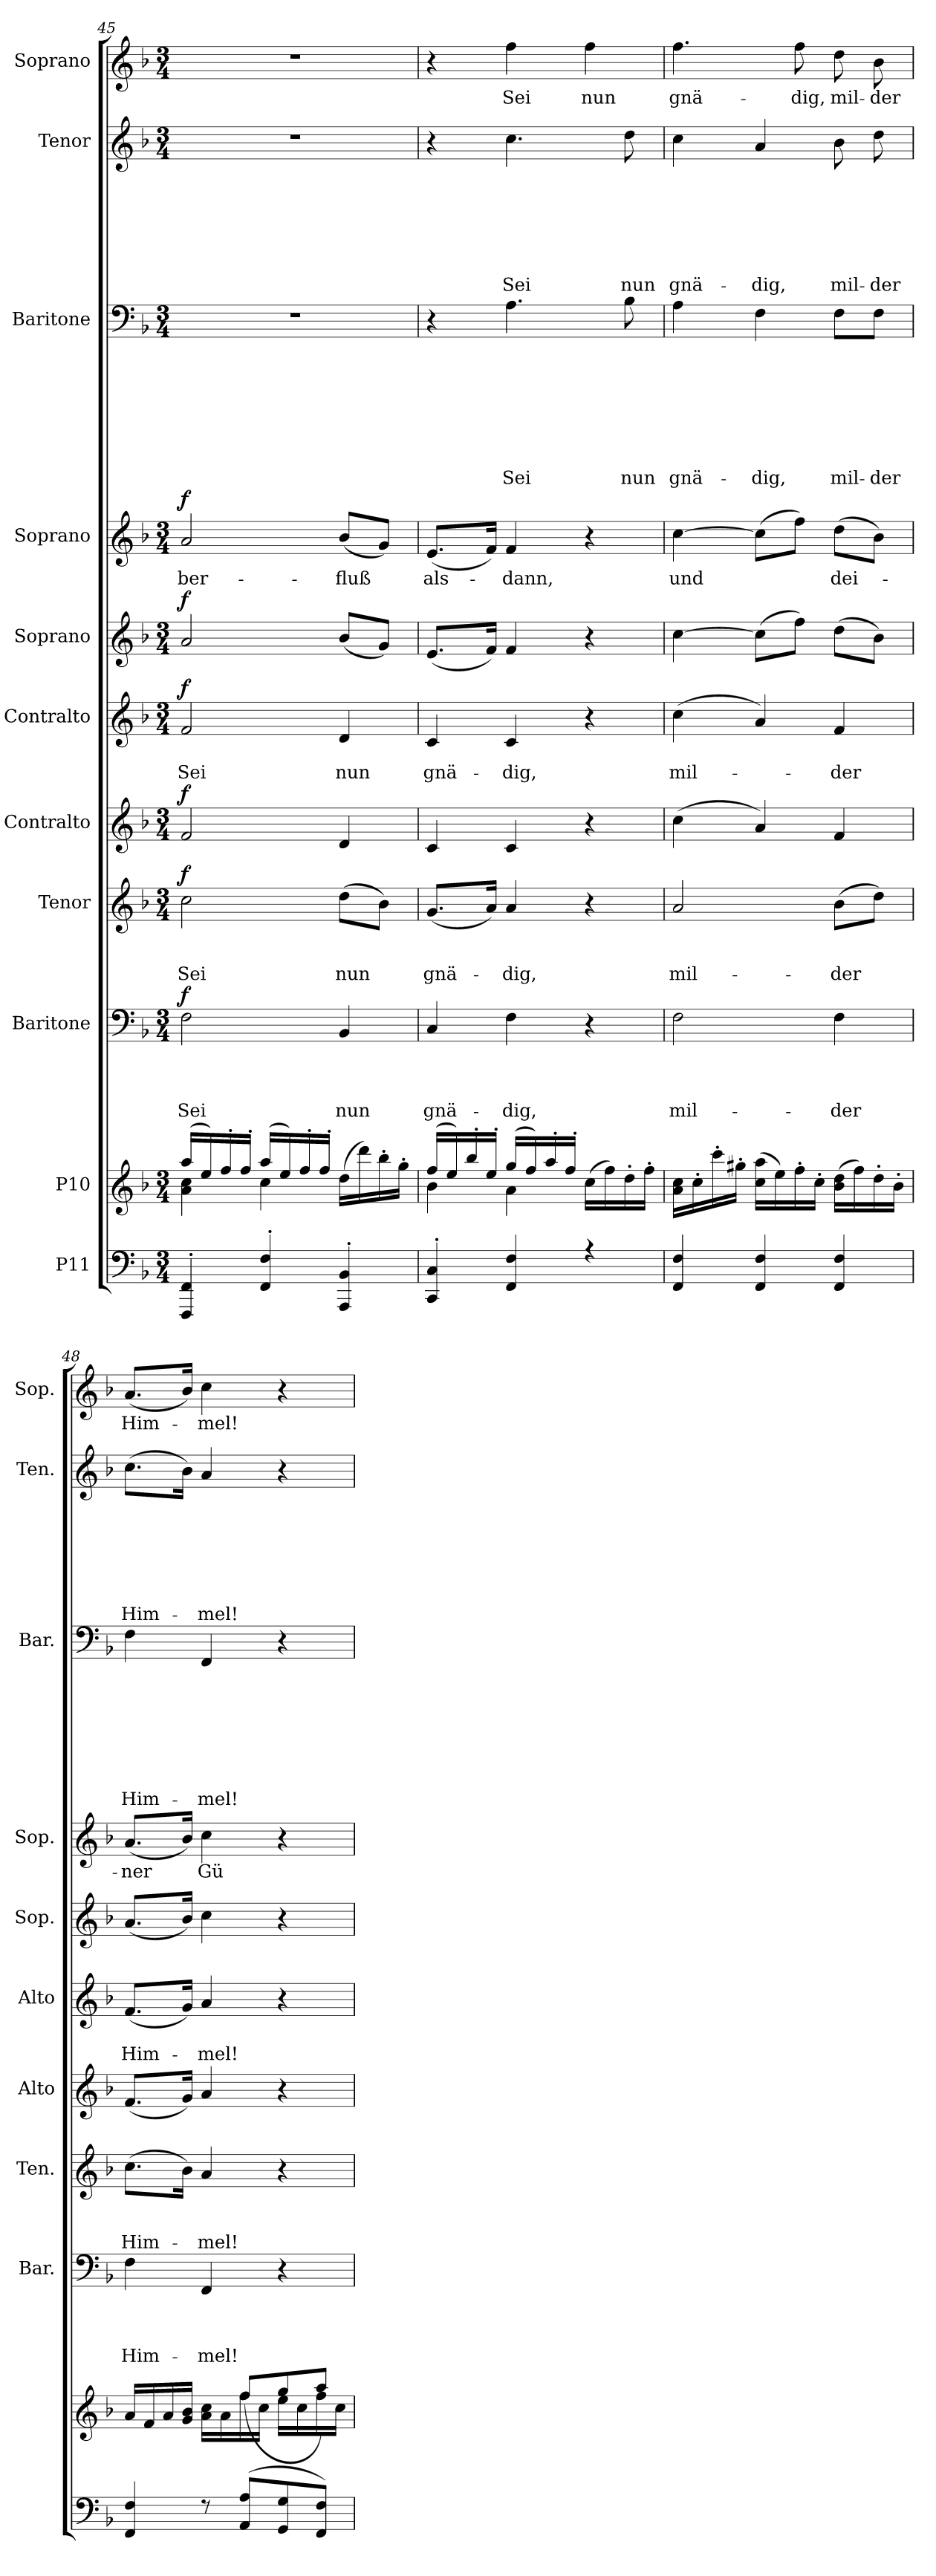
**kern	**kern	**kern	**text	**text	**text	**text	**dynam	**kern	**text	**text	**text	**dynam	**kern	**dynam	**kern	**text	**text	**dynam	**kern	**dynam	**kern	**text	**dynam	**kern	**text	**text	**text	**text	**text	**text	**text	**text	**kern	**text	**text	**text	**text	**text	**text	**text	**kern	**text
*part11	*part10	*part9	*part9	*part9	*part9	*part9	*part9	*part8	*part8	*part8	*part8	*part8	*part7	*part7	*part6	*part6	*part6	*part6	*part5	*part5	*part4	*part4	*part4	*part3	*part3	*part3	*part3	*part3	*part3	*part3	*part3	*part3	*part2	*part2	*part2	*part2	*part2	*part2	*part2	*part2	*part1	*part1
*staff11	*staff10	*staff9	*staff9	*staff9	*staff9	*staff9	*staff9	*staff8	*staff8	*staff8	*staff8	*staff8	*staff7	*staff7	*staff6	*staff6	*staff6	*staff6	*staff5	*staff5	*staff4	*staff4	*staff4	*staff3	*staff3	*staff3	*staff3	*staff3	*staff3	*staff3	*staff3	*staff3	*staff2	*staff2	*staff2	*staff2	*staff2	*staff2	*staff2	*staff2	*staff1	*staff1
*I"P11	*I"P10	*I"Baritone	*	*	*	*	*	*I"Tenor	*	*	*	*	*I"Contralto	*	*I"Contralto	*	*	*	*I"Soprano	*	*I"Soprano	*	*	*I"Baritone	*	*	*	*	*	*	*	*	*I"Tenor	*	*	*	*	*	*	*	*I"Soprano	*
*	*	*I'Bar.	*	*	*	*	*	*I'Ten.	*	*	*	*	*I'Alto	*	*I'Alto	*	*	*	*I'Sop.	*	*I'Sop.	*	*	*I'Bar.	*	*	*	*	*	*	*	*	*I'Ten.	*	*	*	*	*	*	*	*I'Sop.	*
*clefF4	*clefG2	*clefF4	*	*	*	*	*	*clefG2	*	*	*	*	*clefG2	*	*clefG2	*	*	*	*clefG2	*	*clefG2	*	*	*clefF4	*	*	*	*	*	*	*	*	*clefG2	*	*	*	*	*	*	*	*clefG2	*
*	*	*	*	*	*	*	*	*ITrd7c12	*	*	*	*	*	*	*	*	*	*	*	*	*	*	*	*	*	*	*	*	*	*	*	*	*ITrd7c12	*	*	*	*	*	*	*	*	*
*k[b-]	*k[b-]	*k[b-]	*	*	*	*	*	*k[b-]	*	*	*	*	*k[b-]	*	*k[b-]	*	*	*	*k[b-]	*	*k[b-]	*	*	*k[b-]	*	*	*	*	*	*	*	*	*k[b-]	*	*	*	*	*	*	*	*k[b-]	*
*F:	*F:	*F:	*	*	*	*	*	*F:	*	*	*	*	*F:	*	*F:	*	*	*	*F:	*	*F:	*	*	*F:	*	*	*	*	*	*	*	*	*F:	*	*	*	*	*	*	*	*F:	*
*M3/4	*M3/4	*M3/4	*	*	*	*	*	*M3/4	*	*	*	*	*M3/4	*	*M3/4	*	*	*	*M3/4	*	*M3/4	*	*	*M3/4	*	*	*	*	*	*	*	*	*M3/4	*	*	*	*	*	*	*	*M3/4	*
=45	=45	=45	=45	=45	=45	=45	=45	=45	=45	=45	=45	=45	=45	=45	=45	=45	=45	=45	=45	=45	=45	=45	=45	=45	=45	=45	=45	=45	=45	=45	=45	=45	=45	=45	=45	=45	=45	=45	=45	=45	=45	=45
*^	*^	*	*	*	*	*	*	*	*	*	*	*	*	*	*	*	*	*	*	*	*	*	*	*	*	*	*	*	*	*	*	*	*	*	*	*	*	*	*	*	*	*
*	*	*	*^	*	*	*	*	*	*	*	*	*	*	*	*	*	*	*	*	*	*	*	*	*	*	*	*	*	*	*	*	*	*	*	*	*	*	*	*	*	*	*	*	*
!	!	!	!	!	!	!	!	!	!LO:LY:b	!LO:DY:a	!	!	!	!LO:LY:b	!LO:DY:a	!	!LO:DY:a	!	!	!LO:LY:b	!LO:DY:a	!	!LO:DY:a	!	!LO:LY:b	!LO:DY:a	!LO:N:vis=1	!	!	!	!	!	!	!	!	!LO:N:vis=1	!	!	!	!	!	!	!	!LO:N:vis=1	!
4FFF/'> 4FF/'>	2.ryy	2.ryy	4a\ 4cc\	(>16aa/LL	2F\	.	.	.	Sei	f	2c\	.	.	Sei	f	2f/	f	2f/	.	Sei	f	2a/	f	2a/	-ber-	f	2.r	.	.	.	.	.	.	.	.	2.r	.	.	.	.	.	.	.	2.r	.
.	.	.	.	16ee/)	.	.	.	.	.	.	.	.	.	.	.	.	.	.	.	.	.	.	.	.	.	.	.	.	.	.	.	.	.	.	.	.	.	.	.	.	.	.	.	.	.
.	.	.	.	16ff'>/	.	.	.	.	.	.	.	.	.	.	.	.	.	.	.	.	.	.	.	.	.	.	.	.	.	.	.	.	.	.	.	.	.	.	.	.	.	.	.	.	.
.	.	.	.	16ff'>/JJ	.	.	.	.	.	.	.	.	.	.	.	.	.	.	.	.	.	.	.	.	.	.	.	.	.	.	.	.	.	.	.	.	.	.	.	.	.	.	.	.	.
4FF/'> 4F/'>	.	.	4cc\	(>16aa/LL	.	.	.	.	.	.	.	.	.	.	.	.	.	.	.	.	.	.	.	.	.	.	.	.	.	.	.	.	.	.	.	.	.	.	.	.	.	.	.	.	.
.	.	.	.	16ee/)	.	.	.	.	.	.	.	.	.	.	.	.	.	.	.	.	.	.	.	.	.	.	.	.	.	.	.	.	.	.	.	.	.	.	.	.	.	.	.	.	.
.	.	.	.	16ff'>/	.	.	.	.	.	.	.	.	.	.	.	.	.	.	.	.	.	.	.	.	.	.	.	.	.	.	.	.	.	.	.	.	.	.	.	.	.	.	.	.	.
.	.	.	.	16ff'>/JJ	.	.	.	.	.	.	.	.	.	.	.	.	.	.	.	.	.	.	.	.	.	.	.	.	.	.	.	.	.	.	.	.	.	.	.	.	.	.	.	.	.
!	!	!	!	!	!	!	!	!	!LO:LY:b	!	!	!	!	!LO:LY:b	!	!	!	!	!	!LO:LY:b	!	!	!	!	!LO:LY:b	!	!	!	!	!	!	!	!	!	!	!	!	!	!	!	!	!	!	!	!
4AAA/'> 4BB-/'>	.	.	4ryy	(>16dd\LL	4BB-/	.	.	.	nun	.	(>8d\L	.	.	nun	.	4d/	.	4d/	.	nun	.	(<8b-/L	.	(<8b-/L	-fluß	.	.	.	.	.	.	.	.	.	.	.	.	.	.	.	.	.	.	.	.
.	.	.	.	16ddd\)	.	.	.	.	.	.	.	.	.	.	.	.	.	.	.	.	.	.	.	.	.	.	.	.	.	.	.	.	.	.	.	.	.	.	.	.	.	.	.	.	.
.	.	.	.	16bb-'>\	.	.	.	.	.	.	8B-\J)	.	.	.	.	.	.	.	.	.	.	8g/J)	.	8g/J)	.	.	.	.	.	.	.	.	.	.	.	.	.	.	.	.	.	.	.	.	.
.	.	.	.	16gg'>\JJ	.	.	.	.	.	.	.	.	.	.	.	.	.	.	.	.	.	.	.	.	.	.	.	.	.	.	.	.	.	.	.	.	.	.	.	.	.	.	.	.	.
=46	=46	=46	=46	=46	=46	=46	=46	=46	=46	=46	=46	=46	=46	=46	=46	=46	=46	=46	=46	=46	=46	=46	=46	=46	=46	=46	=46	=46	=46	=46	=46	=46	=46	=46	=46	=46	=46	=46	=46	=46	=46	=46	=46	=46	=46
!	!	!	!	!	!	!	!	!	!LO:LY:b	!	!	!	!	!LO:LY:b	!	!	!	!	!	!LO:LY:b	!	!	!	!	!LO:LY:b	!	!	!	!	!	!	!	!	!	!	!	!	!	!	!	!	!	!	!	!
4CC/'> 4C/'>	2.ryy	2.ryy	4b-\	(>16ff/LL	4C/	.	.	.	gnä-	.	(<8.G/L	.	.	gnä-	.	4c/	.	4c/	.	gnä-	.	(<8.e/L	.	(<8.e/L	als-	.	4r	.	.	.	.	.	.	.	.	4r	.	.	.	.	.	.	.	4r	.
.	.	.	.	16ee/)	.	.	.	.	.	.	.	.	.	.	.	.	.	.	.	.	.	.	.	.	.	.	.	.	.	.	.	.	.	.	.	.	.	.	.	.	.	.	.	.	.
.	.	.	.	16bb-'>/	.	.	.	.	.	.	.	.	.	.	.	.	.	.	.	.	.	.	.	.	.	.	.	.	.	.	.	.	.	.	.	.	.	.	.	.	.	.	.	.	.
.	.	.	.	16ee'>/JJ	.	.	.	.	.	.	16A/Jk)	.	.	.	.	.	.	.	.	.	.	16f/Jk)	.	16f/Jk)	.	.	.	.	.	.	.	.	.	.	.	.	.	.	.	.	.	.	.	.	.
!	!	!	!	!	!	!	!	!	!LO:LY:b	!	!	!	!	!LO:LY:b	!	!	!	!	!	!LO:LY:b	!	!	!	!	!LO:LY:b	!	!	!	!	!	!	!	!	!	!LO:LY:b	!	!	!	!	!	!	!	!LO:LY:b	!	!LO:LY:b
4FF/ 4F/	.	.	4a\	(>16gg/LL	4F\	.	.	.	-dig,	.	4A/	.	.	-dig,	.	4c/	.	4c/	.	-dig,	.	4f/	.	4f/	-dann,	.	4.A\	.	.	.	.	.	.	.	Sei	4.c\	.	.	.	.	.	.	Sei	4ff\	Sei
.	.	.	.	16ff/)	.	.	.	.	.	.	.	.	.	.	.	.	.	.	.	.	.	.	.	.	.	.	.	.	.	.	.	.	.	.	.	.	.	.	.	.	.	.	.	.	.
.	.	.	.	16aa'>/	.	.	.	.	.	.	.	.	.	.	.	.	.	.	.	.	.	.	.	.	.	.	.	.	.	.	.	.	.	.	.	.	.	.	.	.	.	.	.	.	.
.	.	.	.	16ff'>/JJ	.	.	.	.	.	.	.	.	.	.	.	.	.	.	.	.	.	.	.	.	.	.	.	.	.	.	.	.	.	.	.	.	.	.	.	.	.	.	.	.	.
!	!	!	!	!	!	!	!	!	!	!	!	!	!	!	!	!	!	!	!	!	!	!	!	!	!	!	!	!	!	!	!	!	!	!	!	!	!	!	!	!	!	!	!	!	!LO:LY:b
4r	.	.	4ryy	(>16cc\LL	4r	.	.	.	.	.	4r	.	.	.	.	4r	.	4r	.	.	.	4r	.	4r	.	.	.	.	.	.	.	.	.	.	.	.	.	.	.	.	.	.	.	4ff\	nun
.	.	.	.	16ff\)	.	.	.	.	.	.	.	.	.	.	.	.	.	.	.	.	.	.	.	.	.	.	.	.	.	.	.	.	.	.	.	.	.	.	.	.	.	.	.	.	.
!	!	!	!	!	!	!	!	!	!	!	!	!	!	!	!	!	!	!	!	!	!	!	!	!	!	!	!	!	!	!	!	!	!	!	!LO:LY:b	!	!	!	!	!	!	!	!LO:LY:b	!	!
.	.	.	.	16dd'>\	.	.	.	.	.	.	.	.	.	.	.	.	.	.	.	.	.	.	.	.	.	.	8B-\	.	.	.	.	.	.	.	nun	8d\	.	.	.	.	.	.	nun	.	.
.	.	.	.	16ff'>\JJ	.	.	.	.	.	.	.	.	.	.	.	.	.	.	.	.	.	.	.	.	.	.	.	.	.	.	.	.	.	.	.	.	.	.	.	.	.	.	.	.	.
!!LO:PB:g=z
=47	=47	=47	=47	=47	=47	=47	=47	=47	=47	=47	=47	=47	=47	=47	=47	=47	=47	=47	=47	=47	=47	=47	=47	=47	=47	=47	=47	=47	=47	=47	=47	=47	=47	=47	=47	=47	=47	=47	=47	=47	=47	=47	=47	=47	=47
!	!	!	!	!	!	!	!	!	!LO:LY:b	!	!	!	!	!LO:LY:b	!	!	!	!	!	!LO:LY:b	!	!	!	!	!LO:LY:b	!	!	!	!	!	!	!	!	!	!LO:LY:b	!	!	!	!	!	!	!	!LO:LY:b	!	!LO:LY:b
4FF/ 4F/	2.ryy	2.ryy	2.ryy	16a\ 16cc\LL	2F\	.	.	.	mil-	.	2A/	.	.	mil-	.	(>4cc\	.	(>4cc\	.	mil-	.	[>4cc\	.	[>4cc\	und	.	4A\	.	.	.	.	.	.	.	gnä-	4c\	.	.	.	.	.	.	gnä-	4.ff\	gnä-
.	.	.	.	16cc'>\	.	.	.	.	.	.	.	.	.	.	.	.	.	.	.	.	.	.	.	.	.	.	.	.	.	.	.	.	.	.	.	.	.	.	.	.	.	.	.	.	.
.	.	.	.	16ccc'>\	.	.	.	.	.	.	.	.	.	.	.	.	.	.	.	.	.	.	.	.	.	.	.	.	.	.	.	.	.	.	.	.	.	.	.	.	.	.	.	.	.
.	.	.	.	16gg#X'>\JJ	.	.	.	.	.	.	.	.	.	.	.	.	.	.	.	.	.	.	.	.	.	.	.	.	.	.	.	.	.	.	.	.	.	.	.	.	.	.	.	.	.
!	!	!	!	!	!	!	!	!	!	!	!	!	!	!	!	!	!	!	!	!	!	!	!	!	!	!	!	!	!	!	!	!	!	!	!LO:LY:b	!	!	!	!	!	!	!	!LO:LY:b	!	!
4FF/ 4F/	.	.	.	(>16cc\ 16aa\LL	.	.	.	.	.	.	.	.	.	.	.	4a/)	.	4a/)	.	.	.	(>8cc\L]	.	(>8cc\L]	.	.	4F\	.	.	.	.	.	.	.	-dig,	4A/	.	.	.	.	.	.	-dig,	.	.
.	.	.	.	16ee\)	.	.	.	.	.	.	.	.	.	.	.	.	.	.	.	.	.	.	.	.	.	.	.	.	.	.	.	.	.	.	.	.	.	.	.	.	.	.	.	.	.
!	!	!	!	!	!	!	!	!	!	!	!	!	!	!	!	!	!	!	!	!	!	!	!	!	!	!	!	!	!	!	!	!	!	!	!	!	!	!	!	!	!	!	!	!	!LO:LY:b
.	.	.	.	16ff'>\	.	.	.	.	.	.	.	.	.	.	.	.	.	.	.	.	.	8ff\J)	.	8ff\J)	.	.	.	.	.	.	.	.	.	.	.	.	.	.	.	.	.	.	.	8ff\	-dig,
.	.	.	.	16cc'>\JJ	.	.	.	.	.	.	.	.	.	.	.	.	.	.	.	.	.	.	.	.	.	.	.	.	.	.	.	.	.	.	.	.	.	.	.	.	.	.	.	.	.
!	!	!	!	!	!	!	!	!	!LO:LY:b	!	!	!	!	!LO:LY:b	!	!	!	!	!	!LO:LY:b	!	!	!	!	!LO:LY:b	!	!	!	!	!	!	!	!	!	!LO:LY:b	!	!	!	!	!	!	!	!LO:LY:b	!	!LO:LY:b
4FF/ 4F/	.	.	.	(>16b-\ 16dd\LL	4F\	.	.	.	-der	.	(>8B-\L	.	.	-der	.	4f/	.	4f/	.	-der	.	(>8dd\L	.	(>8dd\L	dei-	.	8F\L	.	.	.	.	.	.	.	mil-	8B-\	.	.	.	.	.	.	mil-	8dd\	mil-
.	.	.	.	16ff\)	.	.	.	.	.	.	.	.	.	.	.	.	.	.	.	.	.	.	.	.	.	.	.	.	.	.	.	.	.	.	.	.	.	.	.	.	.	.	.	.	.
!	!	!	!	!	!	!	!	!	!	!	!	!	!	!	!	!	!	!	!	!	!	!	!	!	!	!	!	!	!	!	!	!	!	!	!LO:LY:b	!	!	!	!	!	!	!	!LO:LY:b	!	!LO:LY:b
.	.	.	.	16dd'>\	.	.	.	.	.	.	8d\J)	.	.	.	.	.	.	.	.	.	.	8b-\J)	.	8b-\J)	.	.	8F\J	.	.	.	.	.	.	.	-der	8d\	.	.	.	.	.	.	-der	8b-\	-der
.	.	.	.	16b-'>\JJ	.	.	.	.	.	.	.	.	.	.	.	.	.	.	.	.	.	.	.	.	.	.	.	.	.	.	.	.	.	.	.	.	.	.	.	.	.	.	.	.	.
=48	=48	=48	=48	=48	=48	=48	=48	=48	=48	=48	=48	=48	=48	=48	=48	=48	=48	=48	=48	=48	=48	=48	=48	=48	=48	=48	=48	=48	=48	=48	=48	=48	=48	=48	=48	=48	=48	=48	=48	=48	=48	=48	=48	=48	=48
!	!	!	!	!	!	!	!	!	!LO:LY:b	!	!	!	!	!LO:LY:b	!	!	!	!	!	!LO:LY:b	!	!	!	!	!LO:LY:b	!	!	!	!	!	!	!	!	!	!LO:LY:b	!	!	!	!	!	!	!	!LO:LY:b	!	!LO:LY:b
4FF/ 4F/	2.ryy	2.ryy	4.ryy	16a/LL	4F\	.	.	.	Him-	.	(>8.c\L	.	.	Him-	.	(<8.f/L	.	(<8.f/L	.	Him-	.	(<8.a/L	.	(<8.a/L	-ner	.	4F\	.	.	.	.	.	.	.	Him-	(>8.c\L	.	.	.	.	.	.	Him-	(<8.a/L	Him-
.	.	.	.	16f/	.	.	.	.	.	.	.	.	.	.	.	.	.	.	.	.	.	.	.	.	.	.	.	.	.	.	.	.	.	.	.	.	.	.	.	.	.	.	.	.	.
.	.	.	.	16a/	.	.	.	.	.	.	.	.	.	.	.	.	.	.	.	.	.	.	.	.	.	.	.	.	.	.	.	.	.	.	.	.	.	.	.	.	.	.	.	.	.
.	.	.	.	16g/ 16b-/JJ	.	.	.	.	.	.	16B-\Jk)	.	.	.	.	16g/Jk)	.	16g/Jk)	.	.	.	16b-/Jk)	.	16b-/Jk)	.	.	.	.	.	.	.	.	.	.	.	16B-\Jk)	.	.	.	.	.	.	.	16b-/Jk)	.
!	!	!	!	!	!	!	!	!	!LO:LY:b	!	!	!	!	!LO:LY:b	!	!	!	!	!	!LO:LY:b	!	!	!	!	!LO:LY:b	!	!	!	!	!	!	!	!	!	!LO:LY:b	!	!	!	!	!	!	!	!LO:LY:b	!	!LO:LY:b
8r	.	.	.	16a\ 16cc\LL	4FF/	.	.	.	-mel!	.	4A/	.	.	-mel!	.	4a/	.	4a/	.	-mel!	.	4cc\	.	4cc\	Gü-	.	4FF/	.	.	.	.	.	.	.	-mel!	4A/	.	.	.	.	.	.	-mel!	4cc\	-mel!
.	.	.	.	16a\	.	.	.	.	.	.	.	.	.	.	.	.	.	.	.	.	.	.	.	.	.	.	.	.	.	.	.	.	.	.	.	.	.	.	.	.	.	.	.	.	.
(<8AA/ 8A/L	.	.	(>8ff/L	16ff\	.	.	.	.	.	.	.	.	.	.	.	.	.	.	.	.	.	.	.	.	.	.	.	.	.	.	.	.	.	.	.	.	.	.	.	.	.	.	.	.	.
.	.	.	.	16cc\JJ	.	.	.	.	.	.	.	.	.	.	.	.	.	.	.	.	.	.	.	.	.	.	.	.	.	.	.	.	.	.	.	.	.	.	.	.	.	.	.	.	.
8GG/ 8G/	.	.	8gg/	16ee\LL	4r	.	.	.	.	.	4r	.	.	.	.	4r	.	4r	.	.	.	4r	.	4r	.	.	4r	.	.	.	.	.	.	.	.	4r	.	.	.	.	.	.	.	4r	.
.	.	.	.	16cc\	.	.	.	.	.	.	.	.	.	.	.	.	.	.	.	.	.	.	.	.	.	.	.	.	.	.	.	.	.	.	.	.	.	.	.	.	.	.	.	.	.
8FF/ 8F/J)	.	.	8aa/J)	16ff\	.	.	.	.	.	.	.	.	.	.	.	.	.	.	.	.	.	.	.	.	.	.	.	.	.	.	.	.	.	.	.	.	.	.	.	.	.	.	.	.	.
.	.	.	.	16cc\JJ	.	.	.	.	.	.	.	.	.	.	.	.	.	.	.	.	.	.	.	.	.	.	.	.	.	.	.	.	.	.	.	.	.	.	.	.	.	.	.	.	.
*v	*v	*	*	*	*	*	*	*	*	*	*	*	*	*	*	*	*	*	*	*	*	*	*	*	*	*	*	*	*	*	*	*	*	*	*	*	*	*	*	*	*	*	*	*	*
*	*v	*v	*v	*	*	*	*	*	*	*	*	*	*	*	*	*	*	*	*	*	*	*	*	*	*	*	*	*	*	*	*	*	*	*	*	*	*	*	*	*	*	*	*	*
=	=	=	=	=	=	=	=	=	=	=	=	=	=	=	=	=	=	=	=	=	=	=	=	=	=	=	=	=	=	=	=	=	=	=	=	=	=	=	=	=	=	=
*-	*-	*-	*-	*-	*-	*-	*-	*-	*-	*-	*-	*-	*-	*-	*-	*-	*-	*-	*-	*-	*-	*-	*-	*-	*-	*-	*-	*-	*-	*-	*-	*-	*-	*-	*-	*-	*-	*-	*-	*-	*-	*-
